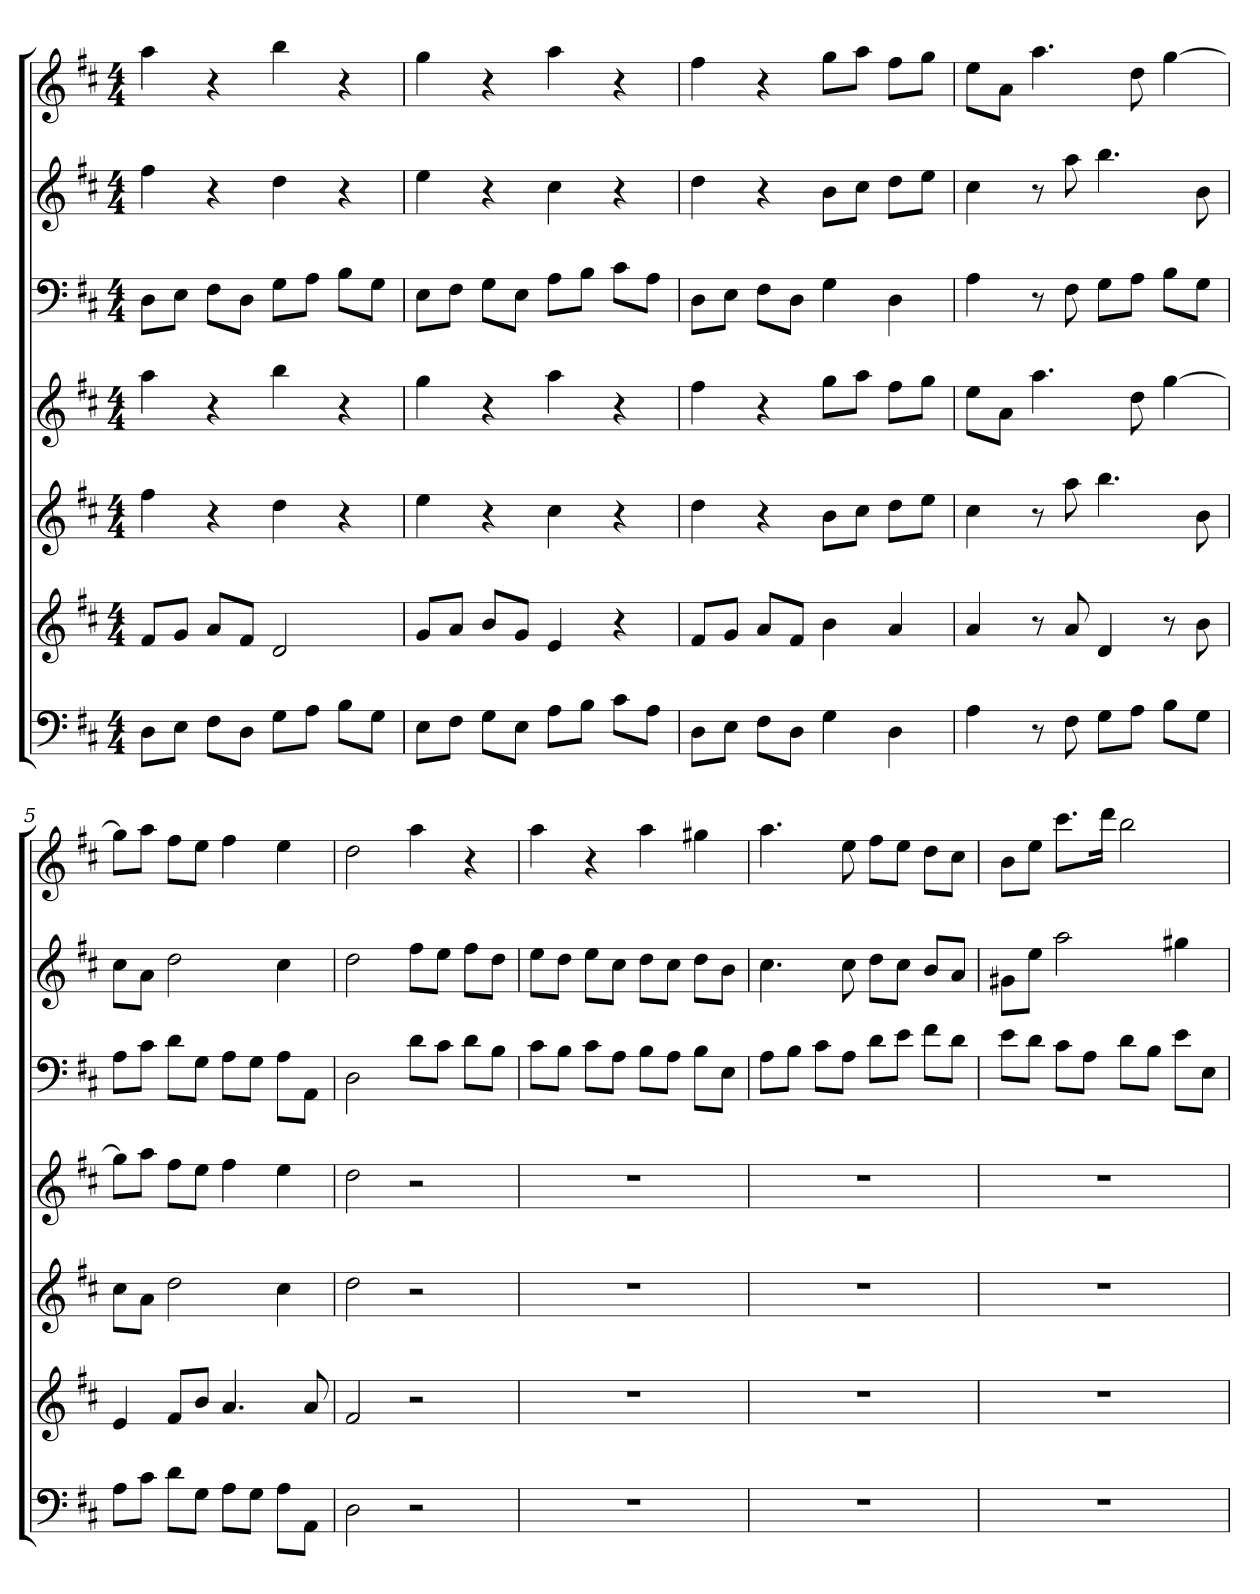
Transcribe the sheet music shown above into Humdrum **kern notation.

**kern	**kern	**kern	**kern	**kern	**kern	**kern
*part7	*part6	*part5	*part4	*part3	*part2	*part1
*staff7	*staff6	*staff5	*staff4	*staff3	*staff2	*staff1
*k[f#c#]	*k[f#c#]	*k[f#c#]	*k[f#c#]	*k[f#c#]	*k[f#c#]	*k[f#c#]
*D:	*D:	*D:	*D:	*D:	*D:	*D:
*M4/4	*M4/4	*M4/4	*M4/4	*M4/4	*M4/4	*M4/4
=1	=1	=1	=1	=1	=1	=1
8DL	8f#L	4ff#	4aa	8DL	4ff#	4aa
8EJ	8gJ	.	.	8EJ	.	.
8F#L	8aL	4r	4r	8F#L	4r	4r
8DJ	8f#J	.	.	8DJ	.	.
8GL	2d	4dd	4bb	8GL	4dd	4bb
8AJ	.	.	.	8AJ	.	.
8BL	.	4r	4r	8BL	4r	4r
8GJ	.	.	.	8GJ	.	.
=2	=2	=2	=2	=2	=2	=2
8EL	8gL	4ee	4gg	8EL	4ee	4gg
8F#J	8aJ	.	.	8F#J	.	.
8GL	8bL	4r	4r	8GL	4r	4r
8EJ	8gJ	.	.	8EJ	.	.
8AL	4e	4cc#	4aa	8AL	4cc#	4aa
8BJ	.	.	.	8BJ	.	.
8c#L	4r	4r	4r	8c#L	4r	4r
8AJ	.	.	.	8AJ	.	.
=3	=3	=3	=3	=3	=3	=3
8DL	8f#L	4dd	4ff#	8DL	4dd	4ff#
8EJ	8gJ	.	.	8EJ	.	.
8F#L	8aL	4r	4r	8F#L	4r	4r
8DJ	8f#J	.	.	8DJ	.	.
4G	4b	8bL	8ggL	4G	8bL	8ggL
.	.	8cc#J	8aaJ	.	8cc#J	8aaJ
4D	4a	8ddL	8ff#L	4D	8ddL	8ff#L
.	.	8eeJ	8ggJ	.	8eeJ	8ggJ
=4	=4	=4	=4	=4	=4	=4
4A	4a	4cc#	8eeL	4A	4cc#	8eeL
.	.	.	8aJ	.	.	8aJ
8r	8r	8r	4.aa	8r	8r	4.aa
8F#	8a	8aa	.	8F#	8aa	.
8GL	4d	4.bb	.	8GL	4.bb	.
8AJ	.	.	8dd	8AJ	.	8dd
8BL	8r	.	[4gg	8BL	.	[4gg
8GJ	8b	8b	.	8GJ	8b	.
=5	=5	=5	=5	=5	=5	=5
8AL	4e	8cc#L	8ggL]	8AL	8cc#L	8ggL]
8c#J	.	8aJ	8aaJ	8c#J	8aJ	8aaJ
8dL	8f#L	2dd	8ff#L	8dL	2dd	8ff#L
8GJ	8bJ	.	8eeJ	8GJ	.	8eeJ
8AL	4.a	.	4ff#	8AL	.	4ff#
8GJ	.	.	.	8GJ	.	.
8AL	.	4cc#	4ee	8AL	4cc#	4ee
8AAJ	8a	.	.	8AAJ	.	.
=6	=6	=6	=6	=6	=6	=6
2D	2f#	2dd	2dd	2D	2dd	2dd
2r	2r	2r	2r	8dL	8ff#L	4aa
.	.	.	.	8c#J	8eeJ	.
.	.	.	.	8dL	8ff#L	4r
.	.	.	.	8BJ	8ddJ	.
=7	=7	=7	=7	=7	=7	=7
1r	1r	1r	1r	8c#L	8eeL	4aa
.	.	.	.	8BJ	8ddJ	.
.	.	.	.	8c#L	8eeL	4r
.	.	.	.	8AJ	8cc#J	.
.	.	.	.	8BL	8ddL	4aa
.	.	.	.	8AJ	8cc#J	.
.	.	.	.	8BL	8ddL	4gg#X
.	.	.	.	8EJ	8bJ	.
=8	=8	=8	=8	=8	=8	=8
1r	1r	1r	1r	8AL	4.cc#	4.aa
.	.	.	.	8BJ	.	.
.	.	.	.	8c#L	.	.
.	.	.	.	8AJ	8cc#	8ee
.	.	.	.	8dL	8ddL	8ff#L
.	.	.	.	8eJ	8cc#J	8eeJ
.	.	.	.	8f#L	8bL	8ddL
.	.	.	.	8dJ	8aJ	8cc#J
=9	=9	=9	=9	=9	=9	=9
1r	1r	1r	1r	8eL	8g#XL	8bL
.	.	.	.	8dJ	8eeJ	8eeJ
.	.	.	.	8c#L	2aa	8.ccc#L
.	.	.	.	8AJ	.	.
.	.	.	.	.	.	16dddJk
.	.	.	.	8dL	.	2bb
.	.	.	.	8BJ	.	.
.	.	.	.	8eL	4gg#X	.
.	.	.	.	8EJ	.	.
=	=	=	=	=	=	=
*-	*-	*-	*-	*-	*-	*-
